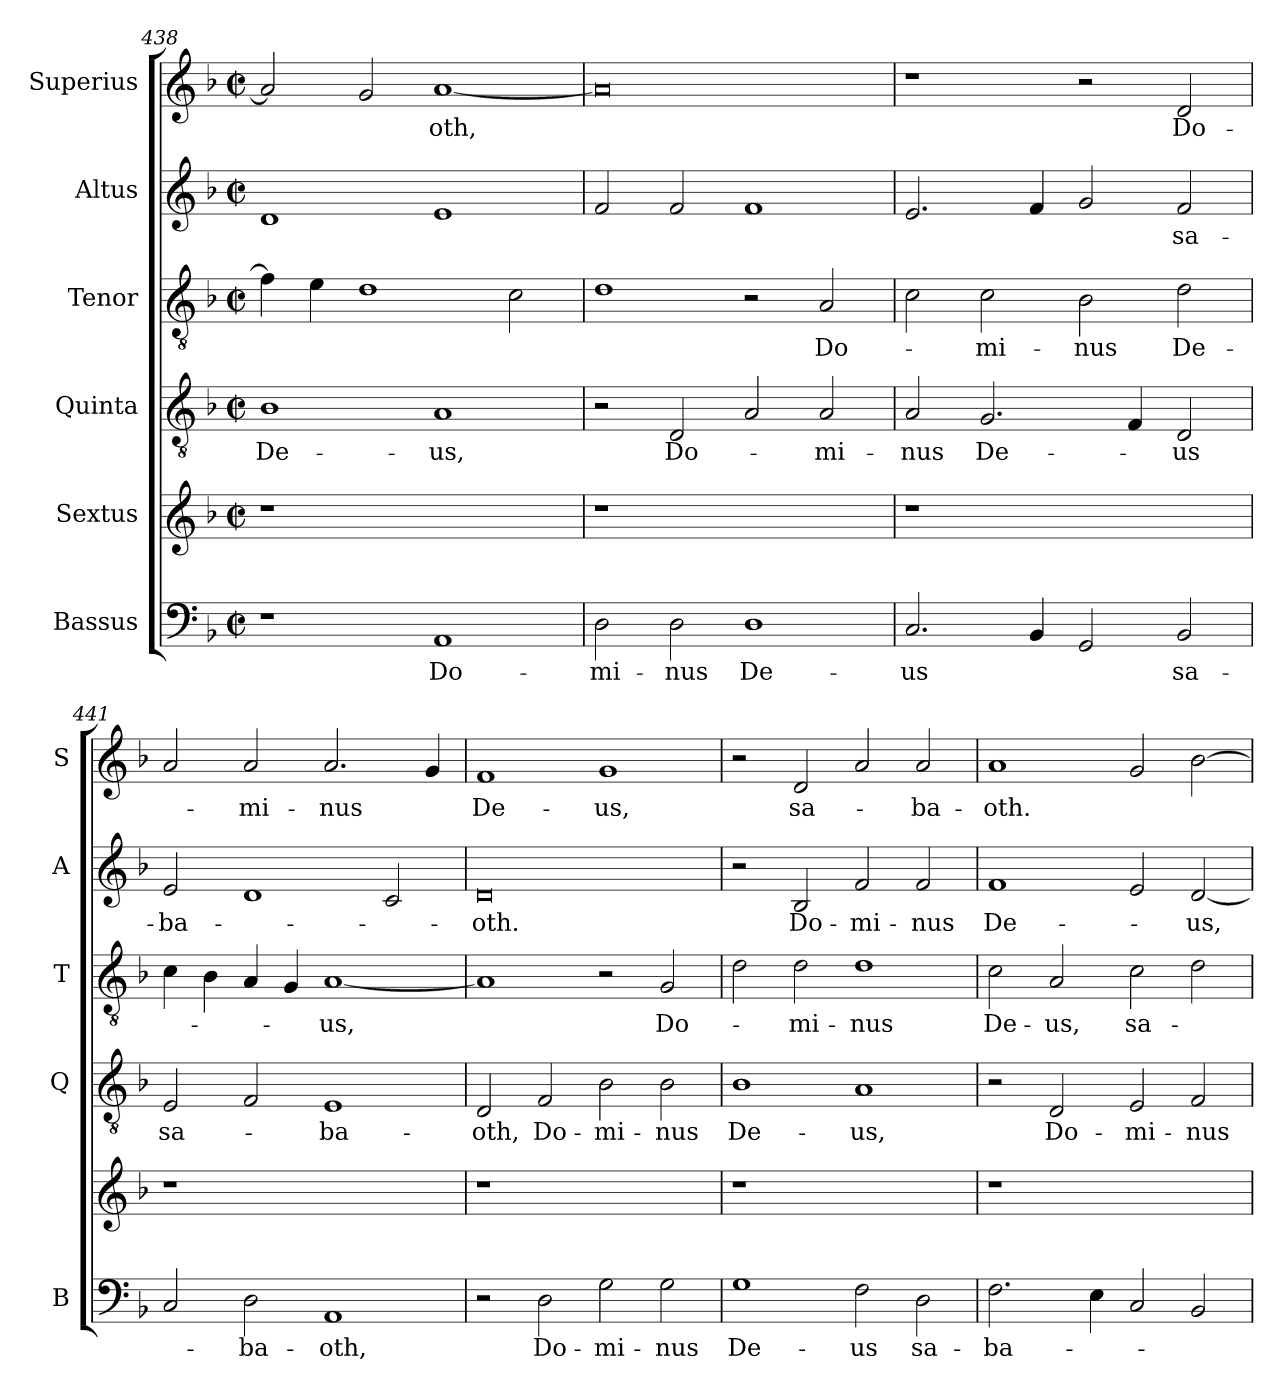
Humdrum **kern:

**kern	**text	**kern	**kern	**text	**kern	**text	**kern	**text	**kern	**text
*part6	*part6	*part5	*part4	*part4	*part3	*part3	*part2	*part2	*part1	*part1
*staff6	*staff6	*staff5	*staff4	*staff4	*staff3	*staff3	*staff2	*staff2	*staff1	*staff1
*I"Bassus	*	*I"Sextus	*I"Quinta	*	*I"Tenor	*	*I"Altus	*	*I"Superius	*
*I'B	*	*	*I'Q	*	*I'T	*	*I'A	*	*I'S	*
*clefF4	*	*clefG2	*clefGv2	*	*clefGv2	*	*clefG2	*	*clefG2	*
*k[b-]	*	*k[b-]	*k[b-]	*	*k[b-]	*	*k[b-]	*	*k[b-]	*
*F:	*	*F:	*F:	*	*F:	*	*F:	*	*F:	*
*M2/2	*	*M2/2	*M2/2	*	*M2/2	*	*M2/2	*	*M2/2	*
*met(c|)	*	*met(c|)	*met(c|)	*	*met(c|)	*	*met(c|)	*	*met(c|)	*
=438	=438	=438	=438	=438	=438	=438	=438	=438	=438	=438
!	!	!	!	!LO:LY:b	!	!	!	!	!	!
1r	.	1r	1B-	De-	4f\]	.	1d	.	2a/]	.
.	.	.	.	.	4e\	.	.	.	.	.
.	.	.	.	.	1d	.	.	.	2g/	.
!	!LO:LY:b	!	!	!LO:LY:b	!	!	!	!	!	!LO:LY:b
1AA	Do-	1ryy	1A	-us,	.	.	1e	.	[1a	-oth,
.	.	.	.	.	2c\	.	.	.	.	.
=439	=439	=439	=439	=439	=439	=439	=439	=439	=439	=439
!	!LO:LY:b	!	!	!	!	!	!	!	!	!
2D\	-mi-	1r	2r	.	1d	.	2f/	.	0a]	.
!	!LO:LY:b	!	!	!LO:LY:b	!	!	!	!	!	!
2D\	-nus	.	2D/	Do-	.	.	2f/	.	.	.
!	!LO:LY:b	!	!	!	!	!	!	!	!	!
1D	De-	1ryy	2A/	.	2r	.	1f	.	.	.
!	!	!	!	!LO:LY:b	!	!LO:LY:b	!	!	!	!
.	.	.	2A/	-mi-	2A/	Do-	.	.	.	.
=440	=440	=440	=440	=440	=440	=440	=440	=440	=440	=440
!	!LO:LY:b	!	!	!LO:LY:b	!	!	!	!	!	!
2.C/	-us	1r	2A/	-nus	2c\	.	2.e/	.	1r	.
!	!	!	!	!LO:LY:b	!	!LO:LY:b	!	!	!	!
.	.	.	2.G/	De-	2c\	-mi-	.	.	.	.
4BB-/	.	.	.	.	.	.	4f/	.	.	.
!	!	!	!	!	!	!LO:LY:b	!	!	!	!
2GG/	.	1ryy	.	.	2B-\	-nus	2g/	.	2r	.
.	.	.	4F/	.	.	.	.	.	.	.
!	!LO:LY:b	!	!	!LO:LY:b	!	!LO:LY:b	!	!LO:LY:b	!	!LO:LY:b
2BB-/	sa-	.	2D/	-us	2d\	De-	2f/	sa-	2d/	Do-
=441	=441	=441	=441	=441	=441	=441	=441	=441	=441	=441
!	!	!	!	!LO:LY:b	!	!	!	!LO:LY:b	!	!
2C/	.	1r	2E/	sa-	4c\	.	2e/	-ba-	2a/	.
.	.	.	.	.	4B-\	.	.	.	.	.
!	!LO:LY:b	!	!	!	!	!	!	!	!	!LO:LY:b
2D\	-ba-	.	2F/	.	4A/	.	1d	.	2a/	-mi-
.	.	.	.	.	4G/	.	.	.	.	.
!	!LO:LY:b	!	!	!LO:LY:b	!	!LO:LY:b	!	!	!	!LO:LY:b
1AA	-oth,	1ryy	1E	-ba-	[1A	-us,	.	.	2.a/	-nus
.	.	.	.	.	.	.	2c/	.	.	.
.	.	.	.	.	.	.	.	.	4g/	.
=442	=442	=442	=442	=442	=442	=442	=442	=442	=442	=442
!	!	!	!	!LO:LY:b	!	!	!	!LO:LY:b	!	!LO:LY:b
2r	.	1r	2D/	-oth,	1A]	.	0d	-oth.	1f	De-
!	!LO:LY:b	!	!	!LO:LY:b	!	!	!	!	!	!
2D\	Do-	.	2F/	Do-	.	.	.	.	.	.
!	!LO:LY:b	!	!	!LO:LY:b	!	!	!	!	!	!LO:LY:b
2G\	-mi-	1ryy	2B-\	-mi-	2r	.	.	.	1g	-us,
!	!LO:LY:b	!	!	!LO:LY:b	!	!LO:LY:b	!	!	!	!
2G\	-nus	.	2B-\	-nus	2G/	Do-	.	.	.	.
!!LO:LB:g=z
=443	=443	=443	=443	=443	=443	=443	=443	=443	=443	=443
!	!LO:LY:b	!	!	!LO:LY:b	!	!	!	!	!	!
1G	De-	1r	1B-	De-	2d\	.	2r	.	2r	.
!	!	!	!	!	!	!LO:LY:b	!	!LO:LY:b	!	!LO:LY:b
.	.	.	.	.	2d\	-mi-	2B-/	Do-	2d/	sa-
!	!LO:LY:b	!	!	!LO:LY:b	!	!LO:LY:b	!	!LO:LY:b	!	!
2F\	-us	1ryy	1A	-us,	1d	-nus	2f/	-mi-	2a/	.
!	!LO:LY:b	!	!	!	!	!	!	!LO:LY:b	!	!LO:LY:b
2D\	sa-	.	.	.	.	.	2f/	-nus	2a/	-ba-
=444	=444	=444	=444	=444	=444	=444	=444	=444	=444	=444
!	!LO:LY:b	!	!	!	!	!LO:LY:b	!	!LO:LY:b	!	!LO:LY:b
2.F\	-ba-	1r	2r	.	2c\	De-	1f	De-	1a	-oth.
!	!	!	!	!LO:LY:b	!	!LO:LY:b	!	!	!	!
.	.	.	2D/	Do-	2A/	-us,	.	.	.	.
4E\	.	.	.	.	.	.	.	.	.	.
!	!	!	!	!LO:LY:b	!	!LO:LY:b	!	!	!	!
2C/	.	1ryy	2E/	-mi-	2c\	sa-	2e/	.	2g/	.
!	!	!	!	!LO:LY:b	!	!	!	!LO:LY:b	!	!
2BB-/	.	.	2F/	-nus	2d\	.	[2d/	-us,	[2b-\	.
=	=	=	=	=	=	=	=	=	=	=
*-	*-	*-	*-	*-	*-	*-	*-	*-	*-	*-
